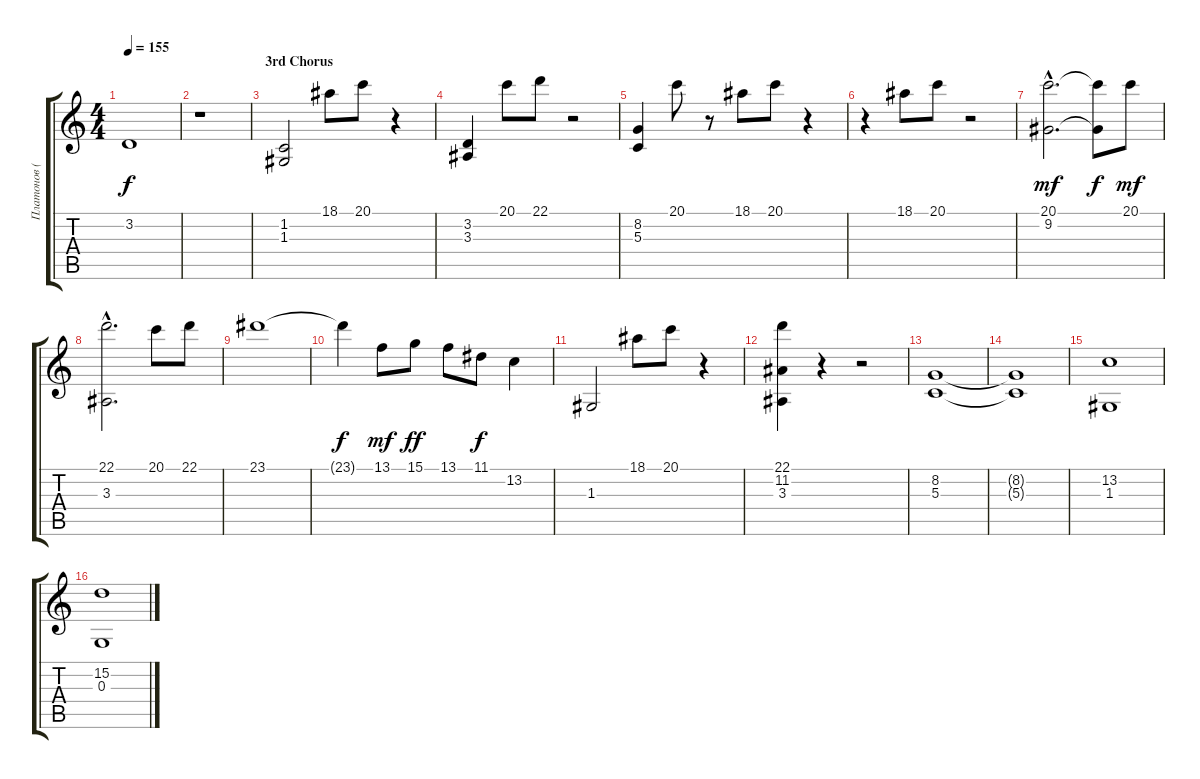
\track ("Платонов (Клавиш. 1)" "Платонов (") {instrument electricgrandpiano}
\staff {score tabs}
\tuning (E4 B3 G3 D3 A2 E2) {hide}
\ts (4 4)
\tempo 155
\clef g2
\ks c
3.2{t}.1{dy f} |
r.1{volume 12 instrument stringensemble1} |
\section ("" "3rd Chorus")
(1.2 1.3).2 18.1.8 20.1.8 r.4 |
(3.2 3.3).4 20.1.8 22.1.8 r.2 |
(8.2 5.3).4 20.1.8 r.8 18.1.8 20.1.8 r.4 |
r.4 18.1.8 20.1.8 r.2 |
(20.1{hac} 9.2{hac}).2{d dy mf} (20.1{t} 9.2{t}).8{dy f} 20.1.8{dy mf} |
(22.1{hac} 3.3{hac}).2{d} 20.1.8 22.1.8 |
23.1.1 |
23.1{t}.4{dy f} 13.1.8{dy mf} 15.1.8{dy ff} 13.1.8 11.1.8{dy f} 13.2.4 |
1.3.2 18.1.8 20.1.8 r.4 |
(22.1 11.2 3.3).4 r.4 r.2 |
(8.2 5.3).1 |
(8.2{t} 5.3{t}).1 |
(13.2 1.3).1 |
(15.2 0.3).1
